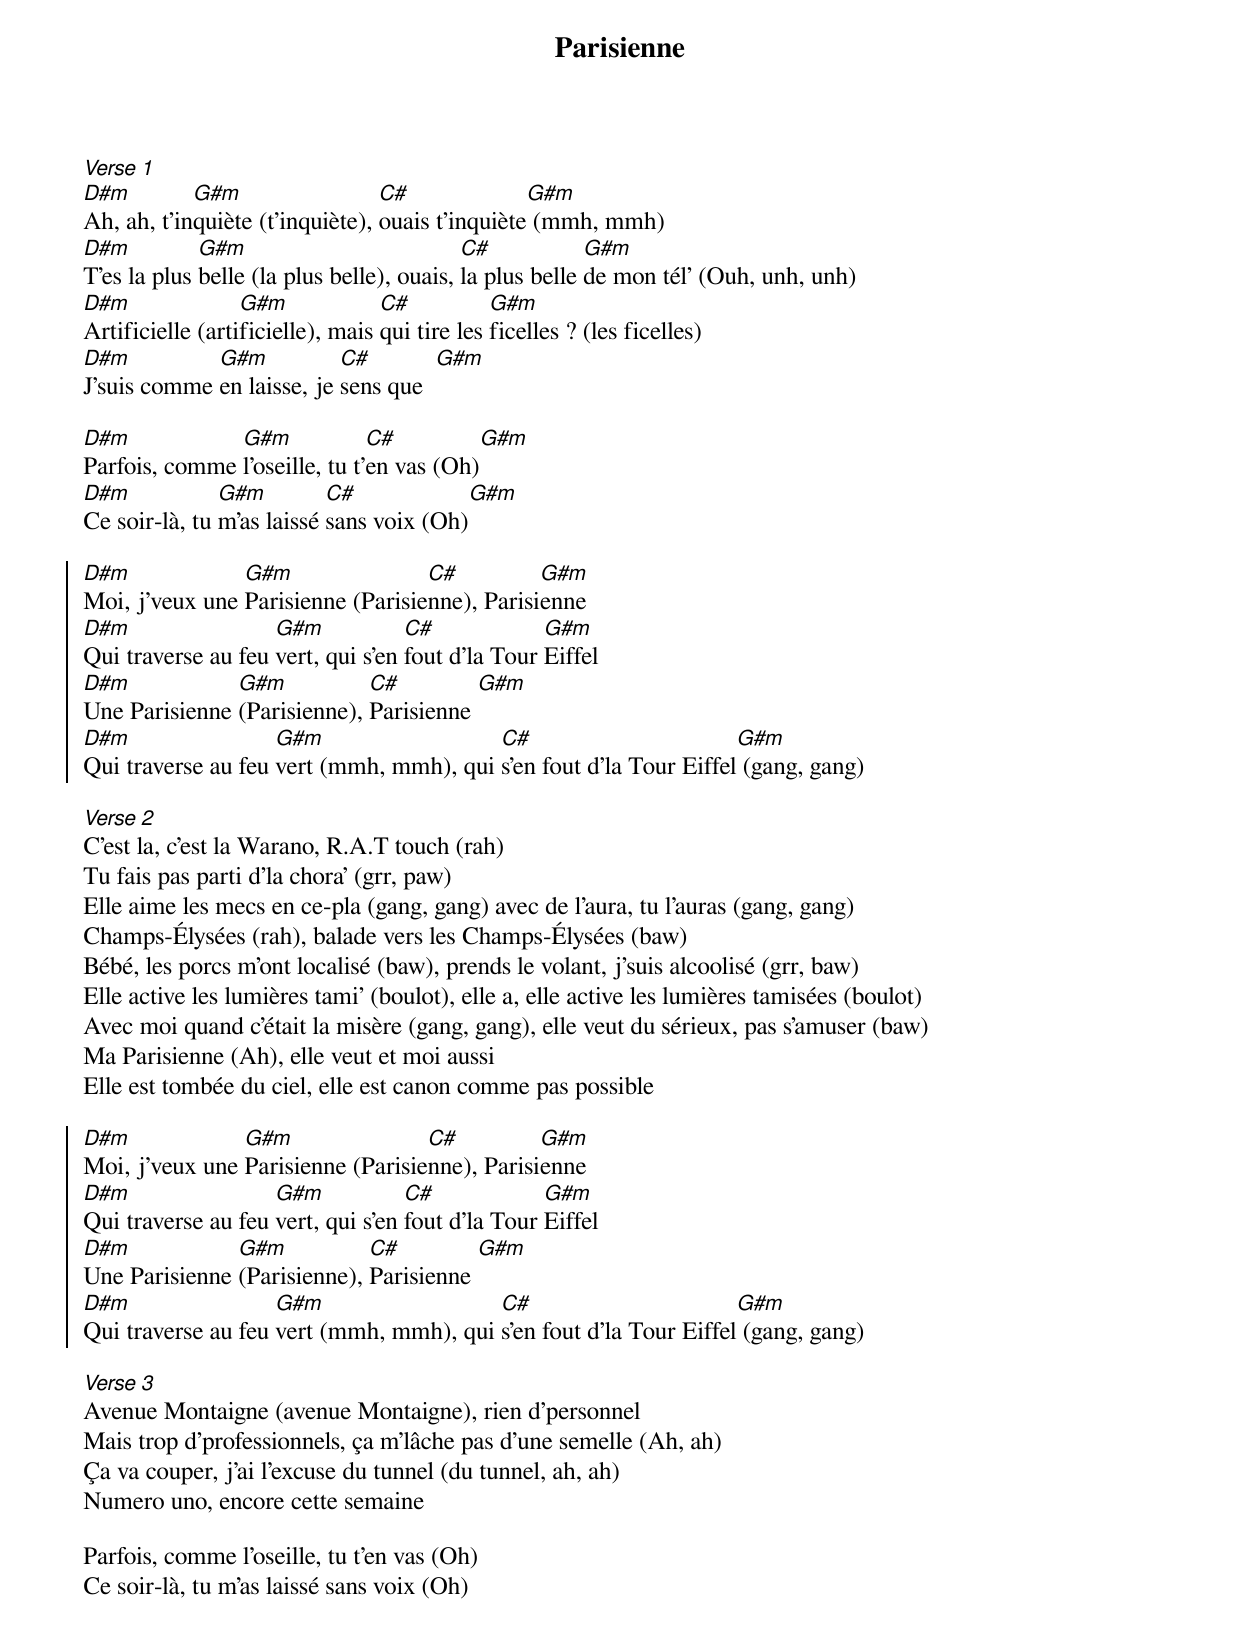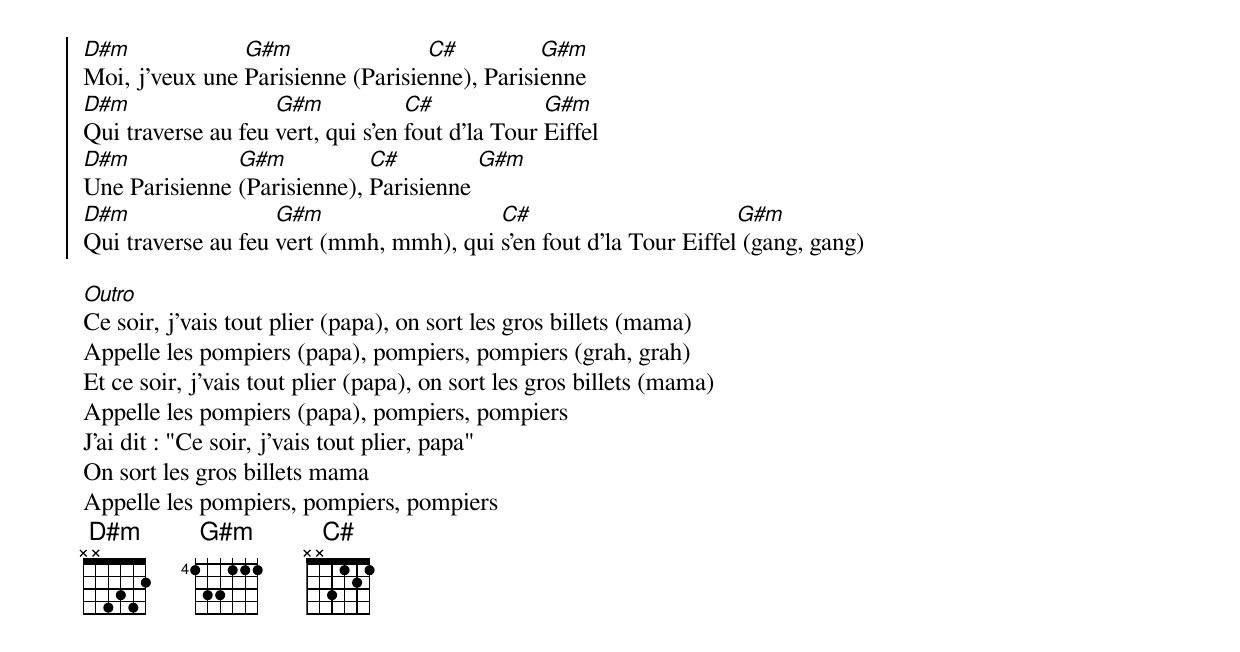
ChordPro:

{title: Parisienne}
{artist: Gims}

[Verse 1]
[D#m]Ah, ah, t'in[G#m]quiète (t'inquiète), [C#]ouais t'inquiète[G#m] (mmh, mmh)
[D#m]T'es la plus [G#m]belle (la plus belle), ouais, [C#]la plus belle [G#m]de mon tél' (Ouh, unh, unh)
[D#m]Artificielle (arti[G#m]ficielle), mais [C#]qui tire les [G#m]ficelles ? (les ficelles)
[D#m]J'suis comme [G#m]en laisse, je [C#]sens que  [G#m]

[D#m]Parfois, comme [G#m]l'oseille, tu t'[C#]en vas (Oh)[G#m]
[D#m]Ce soir-là, tu [G#m]m'as laissé [C#]sans voix (Oh)[G#m]

{soc}
[D#m]Moi, j'veux une [G#m]Parisiennе (Parisie[C#]nne), Parisi[G#m]ennе
[D#m]Qui traverse au feu [G#m]vert, qui s'en [C#]fout d'la Tour [G#m]Eiffel
[D#m]Une Parisienne [G#m](Parisienne), [C#]Parisienne [G#m]
[D#m]Qui traverse au feu [G#m]vert (mmh, mmh), qui [C#]s'en fout d'la Tour Eiffel[G#m] (gang, gang)
{eoc}

[Verse 2]
C'est la, c'est la Warano, R.A.T touch (rah)
Tu fais pas parti d'la chora' (grr, paw)
Elle aime les mecs en ce-pla (gang, gang) avec de l'aura, tu l'auras (gang, gang)
Champs-Élysées (rah), balade vers les Champs-Élysées (baw)
Bébé, les porcs m'ont localisé (baw), prends le volant, j'suis alcoolisé (grr, baw)
Elle active les lumières tami' (boulot), elle a, elle active les lumières tamisées (boulot)
Avec moi quand c'était la misère (gang, gang), elle veut du sérieux, pas s'amuser (baw)
Ma Parisienne (Ah), elle veut et moi aussi
Elle est tombée du ciel, elle est canon comme pas possible

{soc}
[D#m]Moi, j'veux une [G#m]Parisiennе (Parisie[C#]nne), Parisi[G#m]ennе
[D#m]Qui traverse au feu [G#m]vert, qui s'en [C#]fout d'la Tour [G#m]Eiffel
[D#m]Une Parisienne [G#m](Parisienne), [C#]Parisienne [G#m]
[D#m]Qui traverse au feu [G#m]vert (mmh, mmh), qui [C#]s'en fout d'la Tour Eiffel[G#m] (gang, gang)
{eoc}

[Verse 3]
Avenue Montaigne (avenue Montaigne), rien d'personnel
Mais trop d'professionnels, ça m'lâche pas d'une semelle (Ah, ah)
Ça va couper, j'ai l'excuse du tunnel (du tunnel, ah, ah)
Numero uno, encore cette semaine

Parfois, comme l'oseille, tu t'en vas (Oh)
Ce soir-là, tu m'as laissé sans voix (Oh)

{soc}
[D#m]Moi, j'veux une [G#m]Parisiennе (Parisie[C#]nne), Parisi[G#m]ennе
[D#m]Qui traverse au feu [G#m]vert, qui s'en [C#]fout d'la Tour [G#m]Eiffel
[D#m]Une Parisienne [G#m](Parisienne), [C#]Parisienne [G#m]
[D#m]Qui traverse au feu [G#m]vert (mmh, mmh), qui [C#]s'en fout d'la Tour Eiffel[G#m] (gang, gang)
{eoc}

[Outro]
Ce soir, j'vais tout plier (papa), on sort les gros billets (mama)
Appelle les pompiers (papa), pompiers, pompiers (grah, grah)
Et ce soir, j'vais tout plier (papa), on sort les gros billets (mama)
Appelle les pompiers (papa), pompiers, pompiers
J'ai dit : "Ce soir, j'vais tout plier, papa"
On sort les gros billets mama
Appelle les pompiers, pompiers, pompiers
